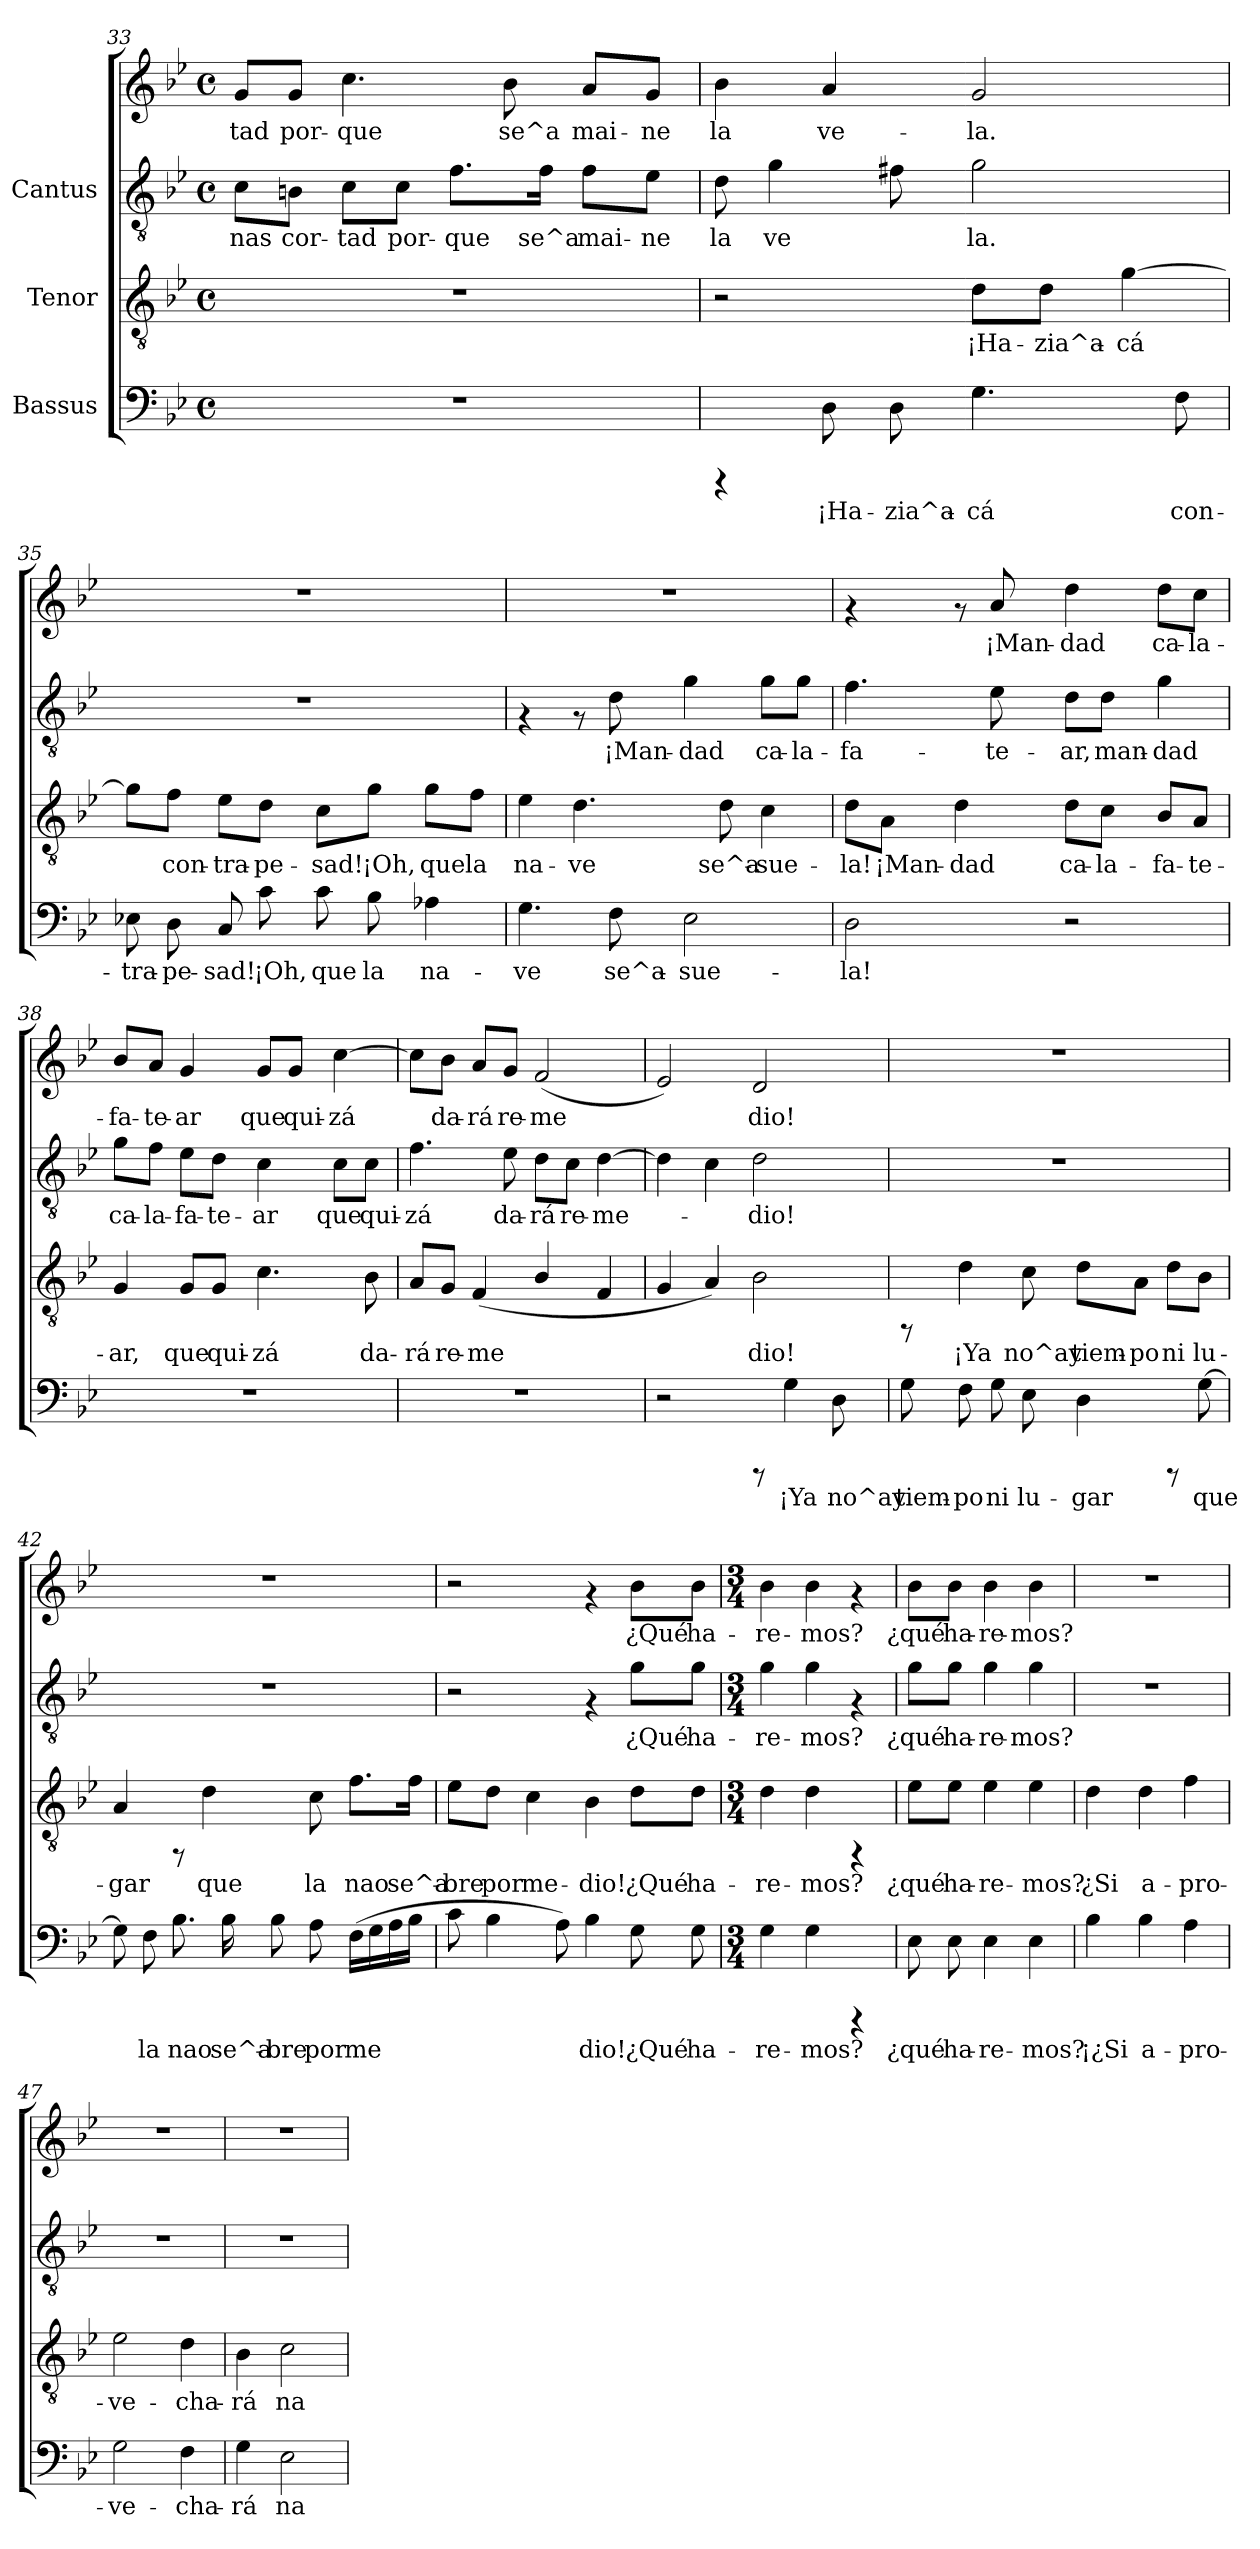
**kern	**text	**kern	**text	**kern	**text	**kern	**text
*part3	*part3	*part2	*part2	*part1	*part1	*part1	*part1
*staff4	*staff4	*staff3	*staff3	*staff2	*staff2	*staff1	*staff1
*I"Bassus	*	*I"Tenor	*	*I"Cantus	*	*	*
*clefF4	*	*clefGv2	*	*clefGv2	*	*clefG2	*
*k[b-e-]	*	*k[b-e-]	*	*k[b-e-]	*	*k[b-e-]	*
*B-:	*	*B-:	*	*B-:	*	*B-:	*
*M4/4	*	*M4/4	*	*M4/4	*	*M4/4	*
*met(c)	*	*met(c)	*	*met(c)	*	*met(c)	*
=33	=33	=33	=33	=33	=33	=33	=33
!	!	!	!	!	!LO:LY:b:cj	!	!LO:LY:b:cj
1r	.	1r	.	8c\L	nas	8g/L	-tad
!	!	!	!	!	!LO:LY:b:cj	!	!LO:LY:b:cj
.	.	.	.	8Bn\J	cor-	8g/J	por-
!	!	!	!	!	!LO:LY:b:cj	!	!LO:LY:b:cj
.	.	.	.	8c\L	-tad	4.cc\	-que
!	!	!	!	!	!LO:LY:b:cj	!	!
.	.	.	.	8c\J	por-	.	.
!	!	!	!	!	!LO:LY:b:cj	!	!
.	.	.	.	8.f\L	-que	.	.
!	!	!	!	!	!	!	!LO:LY:b:cj
.	.	.	.	.	.	8b-\	se^a
!	!	!	!	!	!LO:LY:b:cj	!	!
.	.	.	.	16f\Jk	se^a	.	.
!	!	!	!	!	!LO:LY:b:cj	!	!LO:LY:b:cj
.	.	.	.	8f\L	mai-	8a/L	mai-
!	!	!	!	!	!LO:LY:b:cj	!	!LO:LY:b:cj
.	.	.	.	8e-\J	-ne	8g/J	-ne
=34	=34	=34	=34	=34	=34	=34	=34
!	!	!	!	!	!LO:LY:b:cj	!	!LO:LY:b:cj
4rCCC	.	2r	.	8d\	la	4b-\	la
!	!	!	!	!	!LO:LY:b:cj	!	!
.	.	.	.	4g\	ve-	.	.
!	!LO:LY:b:cj	!	!	!	!	!	!LO:LY:b:cj
8D\	¡Ha-	.	.	.	.	4a/	ve-
!	!LO:LY:b:cj	!	!	!	!LO:LY:b:cj	!	!
8D\	-zia^a-	.	.	8f#X\	-	.	.
!	!LO:LY:b:cj	!	!LO:LY:b:cj	!	!LO:LY:b:cj	!	!LO:LY:b:cj
4.G\	-cá	8d\L	¡Ha-	2g\	la.	2g/	-la.
!	!	!	!LO:LY:b:cj	!	!	!	!
.	.	8d\J	-zia^a-	.	.	.	.
!	!	!	!LO:LY:b:cj	!	!	!	!
.	.	[>4g\	-cá	.	.	.	.
!	!LO:LY:b:cj	!	!	!	!	!	!
8F\	con-	.	.	.	.	.	.
!!LO:LB:g=z
=35	=35	=35	=35	=35	=35	=35	=35
!	!LO:LY:b:cj	!	!LO:LY:b:cj	!	!	!	!
8E-X\	-tra-	8g\L]	.	1r	.	1r	.
!	!LO:LY:b:cj	!	!LO:LY:b:cj	!	!	!	!
8D\	-pe-	8f\J	con-	.	.	.	.
!	!LO:LY:b:cj	!	!LO:LY:b:cj	!	!	!	!
8C/	-sad!	8e-\L	-tra-	.	.	.	.
!	!LO:LY:b:cj	!	!LO:LY:b:cj	!	!	!	!
8c\	¡Oh,	8d\J	-pe-	.	.	.	.
!	!LO:LY:b:cj	!	!LO:LY:b:cj	!	!	!	!
8c\	que	8c\L	-sad!	.	.	.	.
!	!LO:LY:b:cj	!	!LO:LY:b:cj	!	!	!	!
8B-\	la	8g\J	¡Oh,	.	.	.	.
!	!LO:LY:b:cj	!	!LO:LY:b:cj	!	!	!	!
4A-X\	na-	8g\L	que	.	.	.	.
!	!	!	!LO:LY:b:cj	!	!	!	!
.	.	8f\J	la	.	.	.	.
=36	=36	=36	=36	=36	=36	=36	=36
!	!LO:LY:b:cj	!	!LO:LY:b:cj	!	!	!	!
4.G\	-ve	4e-\	na-	4rF	.	1r	.
!	!	!	!LO:LY:b:cj	!	!	!	!
.	.	4.d\	-ve	8rF	.	.	.
!	!LO:LY:b:cj	!	!	!	!LO:LY:b:cj	!	!
8F\	se^a-	.	.	8d\	¡Man-	.	.
!	!LO:LY:b:cj	!	!	!	!LO:LY:b:cj	!	!
2E-\	-sue-	.	.	4g\	-dad	.	.
!	!	!	!LO:LY:b:cj	!	!	!	!
.	.	8d\	se^a-	.	.	.	.
!	!	!	!LO:LY:b:cj	!	!LO:LY:b:cj	!	!
.	.	4c\	-sue-	8g\L	ca-	.	.
!	!	!	!	!	!LO:LY:b:cj	!	!
.	.	.	.	8g\J	-la-	.	.
=37	=37	=37	=37	=37	=37	=37	=37
!	!LO:LY:b:cj	!	!LO:LY:b:cj	!	!LO:LY:b:cj	!	!
2D\	-la!	8d\L	-la!	4.f\	-fa-	4rf	.
!	!	!	!LO:LY:b:cj	!	!	!	!
.	.	8A\J	¡Man-	.	.	.	.
!	!	!	!LO:LY:b:cj	!	!	!	!
.	.	4d\	-dad	.	.	8rf	.
!	!	!	!	!	!LO:LY:b:cj	!	!LO:LY:b:cj
.	.	.	.	8e-\	-te-	8a/	-¡Man-
!	!	!	!LO:LY:b:cj	!	!LO:LY:b:cj	!	!LO:LY:b:cj
2r	.	8d\L	ca-	8d\L	-ar,	4dd\	-dad
!	!	!	!LO:LY:b:cj	!	!LO:LY:b:cj	!	!
.	.	8c\J	-la-	8d\J	man-	.	.
!	!	!	!LO:LY:b:cj	!	!LO:LY:b:cj	!	!LO:LY:b:cj
.	.	8B-/L	-fa-	4g\	-dad	8dd\L	ca-
!	!	!	!LO:LY:b:cj	!	!	!	!LO:LY:b:cj
.	.	8A/J	-te-	.	.	8cc\J	-la-
!!LO:PB:g=z
=38	=38	=38	=38	=38	=38	=38	=38
!	!	!	!LO:LY:b:cj	!	!LO:LY:b:cj	!	!LO:LY:b:cj
1r	.	4G/	-ar,	8g\L	ca-	8b-/L	fa-
!	!	!	!	!	!LO:LY:b:cj	!	!LO:LY:b:cj
.	.	.	.	8f\J	-la-	8a/J	-te-
!	!	!	!LO:LY:b:cj	!	!LO:LY:b:cj	!	!LO:LY:b:cj
.	.	8G/L	que	8e-\L	-fa-	4g/	-ar
!	!	!	!LO:LY:b:cj	!	!LO:LY:b:cj	!	!
.	.	8G/J	qui-	8d\J	-te-	.	.
!	!	!	!LO:LY:b:cj	!	!LO:LY:b:cj	!	!LO:LY:b:cj
.	.	4.c\	-zá	4c\	-ar	8g/L	que
!	!	!	!	!	!	!	!LO:LY:b:cj
.	.	.	.	.	.	8g/J	qui-
!	!	!	!	!	!LO:LY:b:cj	!	!LO:LY:b:cj
.	.	.	.	8c\L	que	[>4cc\	-zá
!	!	!	!LO:LY:b:cj	!	!LO:LY:b:cj	!	!
.	.	8B-\	da-	8c\J	qui-	.	.
=39	=39	=39	=39	=39	=39	=39	=39
!	!	!	!LO:LY:b:cj	!	!LO:LY:b:cj	!	!LO:LY:b:cj
1r	.	8A/L	-rá	4.f\	-zá	8cc\L]	-
!	!	!	!LO:LY:b:cj	!	!	!	!LO:LY:b:cj
.	.	8G/J	re-	.	.	8b-\J	da-
!	!	!	!LO:LY:b:cj	!	!	!	!LO:LY:b:cj
.	.	(<4F/	-me-	.	.	8a/L	-rá
!	!	!	!	!	!LO:LY:b:cj	!	!LO:LY:b:cj
.	.	.	.	8e-\	da-	8g/J	re-
!	!	!	!LO:LY:b:cj	!	!LO:LY:b:cj	!	!LO:LY:b:cj
.	.	4B-/	--	8d\L	-rá	(<2f/	-me-
!	!	!	!	!	!LO:LY:b:cj	!	!
.	.	.	.	8c\J	re-	.	.
!	!	!	!LO:LY:b:cj	!	!LO:LY:b:cj	!	!
.	.	4F/	--	[>4d\	-me-	.	.
=40	=40	=40	=40	=40	=40	=40	=40
!	!	!	!LO:LY:b:cj	!	!LO:LY:b:cj	!	!LO:LY:b:cj
2r	.	4G/	-	4d\]	.	2e-/)	-
!	!	!	!LO:LY:b:cj	!	!LO:LY:b:cj	!	!
.	.	4A/)	.	4c\	.	.	.
!	!	!	!LO:LY:b:cj	!	!LO:LY:b:cj	!	!LO:LY:b:cj
8rCCC	.	2B-\	dio!	2d\	dio!	2d/	dio!
!	!LO:LY:b:cj	!	!	!	!	!	!
4G\	¡Ya	.	.	.	.	.	.
!	!LO:LY:b:cj	!	!	!	!	!	!
8D\	no^ay	.	.	.	.	.	.
!!LO:LB:g=z
=41	=41	=41	=41	=41	=41	=41	=41
!	!LO:LY:b:cj	!	!	!	!	!	!
8G\	tiem-	8rFF	.	1r	.	1r	.
!	!LO:LY:b:cj	!	!LO:LY:b:cj	!	!	!	!
8F\	-po	4d\	¡Ya	.	.	.	.
!	!LO:LY:b:cj	!	!	!	!	!	!
8G\	ni	.	.	.	.	.	.
!	!LO:LY:b:cj	!	!LO:LY:b:cj	!	!	!	!
8E-\	lu-	8c\	no^ay	.	.	.	.
!	!LO:LY:b:cj	!	!LO:LY:b:cj	!	!	!	!
4D\	-gar	8d\L	tiem-	.	.	.	.
!	!	!	!LO:LY:b:cj	!	!	!	!
.	.	8A\J	-po	.	.	.	.
!	!	!	!LO:LY:b:cj	!	!	!	!
8rCCC	.	8d\L	ni	.	.	.	.
!	!LO:LY:b:cj	!	!LO:LY:b:cj	!	!	!	!
[>8G\	que	8B-\J	lu-	.	.	.	.
=42	=42	=42	=42	=42	=42	=42	=42
!	!LO:LY:b:cj	!	!LO:LY:b:cj	!	!	!	!
8G\]	.	4A/	-gar	1r	.	1r	.
!	!LO:LY:b:cj	!	!	!	!	!	!
8F\	la	.	.	.	.	.	.
!	!LO:LY:b:cj	!	!	!	!	!	!
8.B-\	nao	8rFF	.	.	.	.	.
!	!	!	!LO:LY:b:cj	!	!	!	!
.	.	4d\	que	.	.	.	.
!	!LO:LY:b:cj	!	!	!	!	!	!
16B-\	se^a-	.	.	.	.	.	.
!	!LO:LY:b:cj	!	!	!	!	!	!
8B-\	-bre	.	.	.	.	.	.
!	!LO:LY:b:cj	!	!LO:LY:b:cj	!	!	!	!
8A\	por	8c\	la	.	.	.	.
!	!LO:LY:b:cj	!	!LO:LY:b:cj	!	!	!	!
(>16F\L	me-	8.f\L	nao	.	.	.	.
!	!LO:LY:b:cj	!	!	!	!	!	!
16G\	--	.	.	.	.	.	.
!	!LO:LY:b:cj	!	!	!	!	!	!
16A\	--	.	.	.	.	.	.
!	!LO:LY:b:cj	!	!LO:LY:b:cj	!	!	!	!
16B-\J	--	16f\Jk	se^a-	.	.	.	.
=43	=43	=43	=43	=43	=43	=43	=43
!	!LO:LY:b:cj	!	!LO:LY:b:cj	!	!	!	!
8c\	-	8e-\L	-bre	2r	.	2r	.
!	!LO:LY:b:cj	!	!LO:LY:b:cj	!	!	!	!
4B-\	.	8d\J	por	.	.	.	.
!	!	!	!LO:LY:b:cj	!	!	!	!
.	.	4c\	me-	.	.	.	.
!	!LO:LY:b:cj	!	!	!	!	!	!
8A\)	.	.	.	.	.	.	.
!	!LO:LY:b:cj	!	!LO:LY:b:cj	!	!	!	!
4B-\	dio!	4B-\	-dio!	4rF	.	4rf	.
!	!LO:LY:b:cj	!	!LO:LY:b:cj	!	!LO:LY:b:cj	!	!LO:LY:b:cj
8G\	¿Qué	8d\L	¿Qué	8g\L	-¿Qué	8b-\L	¿Qué
!	!LO:LY:b:cj	!	!LO:LY:b:cj	!	!LO:LY:b:cj	!	!LO:LY:b:cj
8G\	ha-	8d\J	ha-	8g\J	ha-	8b-\J	ha-
!!LO:LB:g=z
=44	=44	=44	=44	=44	=44	=44	=44
*M3/4	*	*M3/4	*	*M3/4	*	*M3/4	*
*	*	*	*	*	*	*MM135	*
!	!LO:LY:b:cj	!	!LO:LY:b:cj	!	!LO:LY:b:cj	!	!LO:LY:b:cj
4G\	-re-	4d\	-re-	4g\	re-	4b-\	-re-
!	!LO:LY:b:cj	!	!LO:LY:b:cj	!	!LO:LY:b:cj	!	!LO:LY:b:cj
4G\	-mos?	4d\	-mos?	4g\	-mos?	4b-\	-mos?
4rCCC	.	4rFF	.	4rF	.	4rf	.
=45	=45	=45	=45	=45	=45	=45	=45
!	!LO:LY:b:cj	!	!LO:LY:b:cj	!	!LO:LY:b:cj	!	!LO:LY:b:cj
8E-\	¿qué	8e-\L	¿qué	8g\L	¿qué	8b-\L	¿qué
!	!LO:LY:b:cj	!	!LO:LY:b:cj	!	!LO:LY:b:cj	!	!LO:LY:b:cj
8E-\	ha-	8e-\J	ha-	8g\J	ha-	8b-\J	ha-
!	!LO:LY:b:cj	!	!LO:LY:b:cj	!	!LO:LY:b:cj	!	!LO:LY:b:cj
4E-\	-re-	4e-\	-re-	4g\	-re-	4b-\	-re-
!	!LO:LY:b:cj	!	!LO:LY:b:cj	!	!LO:LY:b:cj	!	!LO:LY:b:cj
4E-\	-mos?	4e-\	-mos?	4g\	-mos?	4b-\	-mos?
=46	=46	=46	=46	=46	=46	=46	=46
*	*	*	*	*	*	*MM180	*
!	!LO:LY:b:cj	!	!LO:LY:b:cj	!	!	!	!
4B-\	¡¿Si	4d\	¿Si	2.r	.	2.r	.
!	!LO:LY:b:cj	!	!LO:LY:b:cj	!	!	!	!
4B-\	a-	4d\	a-	.	.	.	.
!	!LO:LY:b:cj	!	!LO:LY:b:cj	!	!	!	!
4A\	-pro-	4f\	-pro-	.	.	.	.
=47	=47	=47	=47	=47	=47	=47	=47
!	!LO:LY:b:cj	!	!LO:LY:b:cj	!	!	!	!
2G\	-ve-	2e-\	-ve-	2.r	.	2.r	.
!	!LO:LY:b:cj	!	!LO:LY:b:cj	!	!	!	!
4F\	-cha-	4d\	-cha-	.	.	.	.
=48	=48	=48	=48	=48	=48	=48	=48
!	!LO:LY:b:cj	!	!LO:LY:b:cj	!	!	!	!
4G\	-rá	4B-\	-rá	2.r	.	2.r	.
!	!LO:LY:b:cj	!	!LO:LY:b:cj	!	!	!	!
2E-\	na-	2c\	na-	.	.	.	.
=	=	=	=	=	=	=	=
*-	*-	*-	*-	*-	*-	*-	*-
